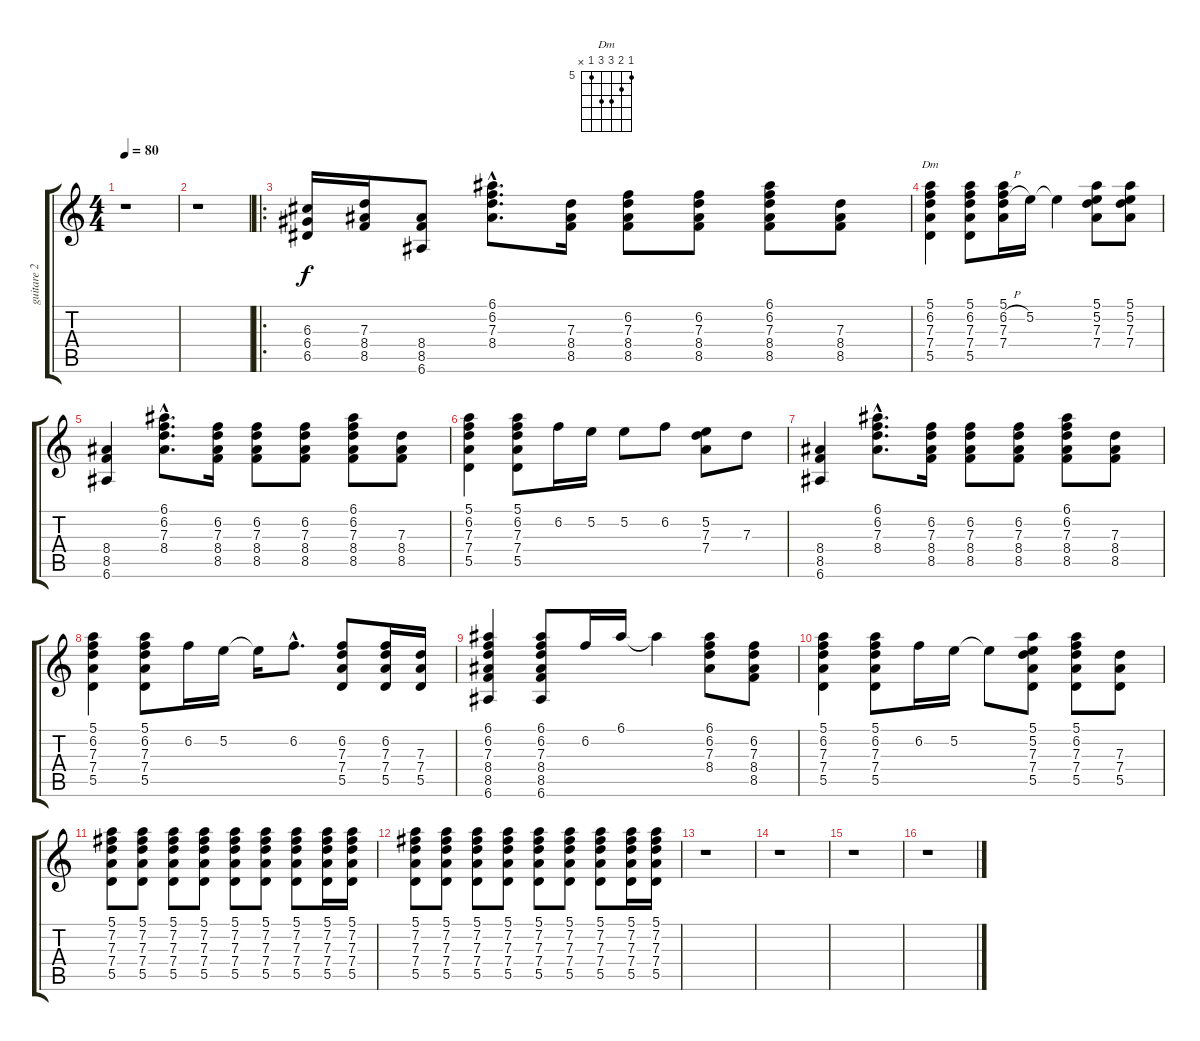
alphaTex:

\track ("guitare 2" "guitare 2") {instrument acousticguitarsteel}
\staff {score tabs}
\tuning (E4 B3 G3 D3 A2 E2) {hide}
\chord ("Dm" 5 6 7 7 5 x) {firstfret 5}
\ts (4 4)
\tempo 80
\clef g2
\ks c
r.1{dy f instrument acousticguitarsteel} |
r.1 |
\ro
(6.3 6.4 6.5).16 (7.3 8.4 8.5).16 (8.4 8.5 6.6).8 (6.1{hac} 6.2{hac} 7.3{hac} 8.4{hac}).8{d} (7.3 8.4 8.5).16 (6.2 7.3 8.4 8.5).8 (6.2 7.3 8.4 8.5).8 (6.1 6.2 7.3 8.4 8.5).8 (7.3 8.4 8.5).8 |
(5.1 6.2 7.3 7.4 5.5).4{ch "Dm"} (5.1 6.2 7.3 7.4 5.5).8 (5.1 6.2{h} 7.3 7.4).16 5.2.16 5.2{t}.4 (5.1 5.2 7.3 7.4).8 (5.1 5.2 7.3 7.4).8 |
(8.4 8.5 6.6).4 (6.1{hac} 6.2{hac} 7.3{hac} 8.4{hac}).8{d} (6.2 7.3 8.4 8.5).16 (6.2 7.3 8.4 8.5).8 (6.2 7.3 8.4 8.5).8 (6.1 6.2 7.3 8.4 8.5).8 (7.3 8.4 8.5).8 |
(5.1 6.2 7.3 7.4 5.5).4 (5.1 6.2 7.3 7.4 5.5).8 6.2.16 5.2.16 5.2.8 6.2.8 (5.2 7.3 7.4).8 7.3.8 |
(8.4 8.5 6.6).4 (6.1{hac} 6.2{hac} 7.3{hac} 8.4{hac}).8{d} (6.2 7.3 8.4 8.5).16 (6.2 7.3 8.4 8.5).8 (6.2 7.3 8.4 8.5).8 (6.1 6.2 7.3 8.4 8.5).8 (7.3 8.4 8.5).8 |
(5.1 6.2 7.3 7.4 5.5).4 (5.1 6.2 7.3 7.4 5.5).8 6.2.16 5.2.16 5.2{t}.16 6.2{hac}.8{d} (6.2 7.3 7.4 5.5).8 (6.2 7.3 7.4 5.5).16 (7.3 7.4 5.5).16 |
(6.1 6.2 7.3 8.4 8.5 6.6).4 (6.1 6.2 7.3 8.4 8.5 6.6).8 6.2.16 6.1.16 6.1{t}.4 (6.1 6.2 7.3 8.4).8 (6.2 7.3 8.4 8.5).8 |
(5.1 6.2 7.3 7.4 5.5).4 (5.1 6.2 7.3 7.4 5.5).8 6.2.16 5.2.16 5.2{t}.8 (5.1 5.2 7.3 7.4 5.5).8 (5.1 6.2 7.3 7.4 5.5).8 (7.3 7.4 5.5).8 |
(5.1 7.2 7.3 7.4 5.5).8 (5.1 7.2 7.3 7.4 5.5).8 (5.1 7.2 7.3 7.4 5.5).8 (5.1 7.2 7.3 7.4 5.5).8 (5.1 7.2 7.3 7.4 5.5).8 (5.1 7.2 7.3 7.4 5.5).8 (5.1 7.2 7.3 7.4 5.5).8 (5.1 7.2 7.3 7.4 5.5).16 (5.1 7.2 7.3 7.4 5.5).16 |
(5.1 7.2 7.3 7.4 5.5).8 (5.1 7.2 7.3 7.4 5.5).8 (5.1 7.2 7.3 7.4 5.5).8 (5.1 7.2 7.3 7.4 5.5).8 (5.1 7.2 7.3 7.4 5.5).8 (5.1 7.2 7.3 7.4 5.5).8 (5.1 7.2 7.3 7.4 5.5).8 (5.1 7.2 7.3 7.4 5.5).16 (5.1 7.2 7.3 7.4 5.5).16 |
r.1 |
r.1 |
r.1 |
r.1
